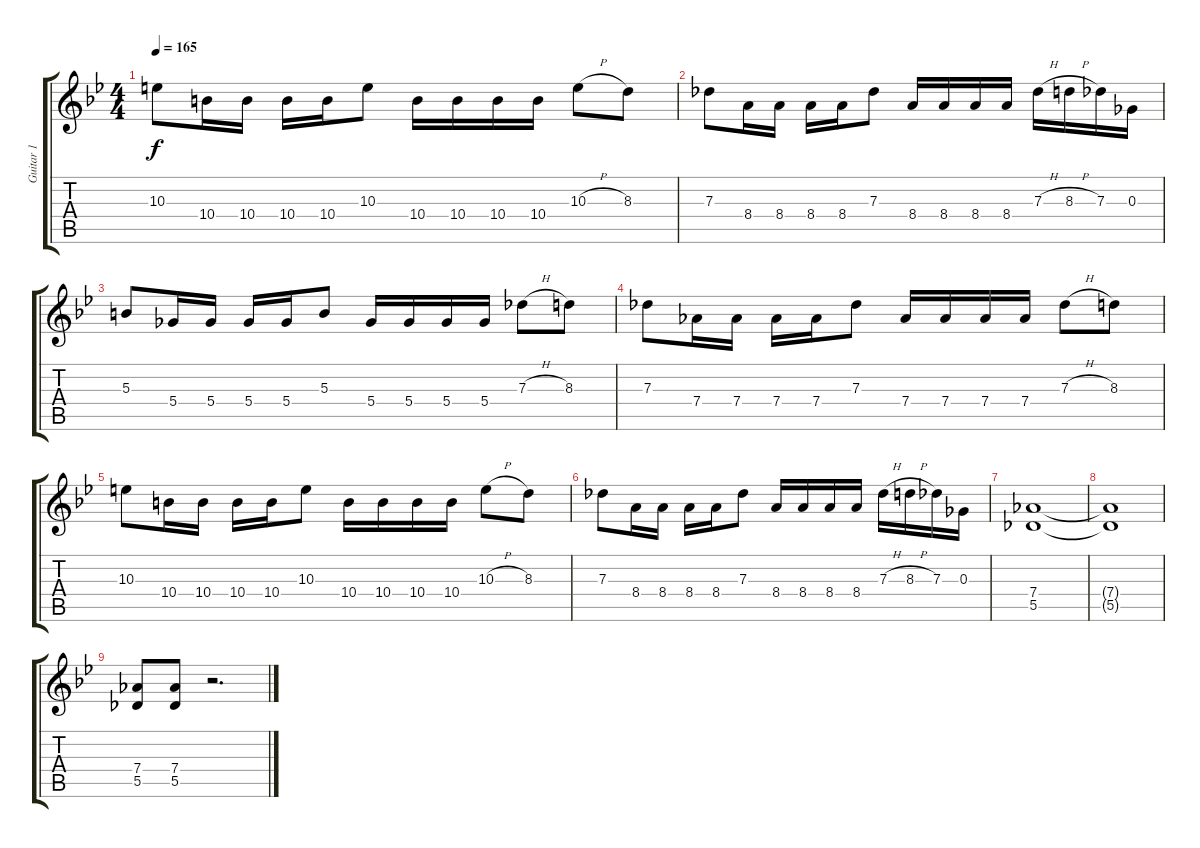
\track ("Guitar 1" "Guitar 1") {instrument overdrivenguitar}
\staff {score tabs}
\tuning (Eb4 Bb3 Gb3 Db3 Ab2 Eb2) {hide}
\ts (4 4)
\tempo 165
\clef g2
\ks bb
10.3.8{dy f} 10.4.16 10.4.16 10.4.16 10.4.16 10.3.8 10.4.16 10.4.16 10.4.16 10.4.16 10.3{h}.8 8.3.8 |
7.3.8 8.4.16 8.4.16 8.4.16 8.4.16 7.3.8 8.4.16 8.4.16 8.4.16 8.4.16 7.3{h}.16 8.3{h}.16 7.3.16 0.3.16 |
5.3.8 5.4.16 5.4.16 5.4.16 5.4.16 5.3.8 5.4.16 5.4.16 5.4.16 5.4.16 7.3{h}.8 8.3.8 |
7.3.8 7.4.16 7.4.16 7.4.16 7.4.16 7.3.8 7.4.16 7.4.16 7.4.16 7.4.16 7.3{h}.8 8.3.8 |
10.3.8 10.4.16 10.4.16 10.4.16 10.4.16 10.3.8 10.4.16 10.4.16 10.4.16 10.4.16 10.3{h}.8 8.3.8 |
7.3.8 8.4.16 8.4.16 8.4.16 8.4.16 7.3.8 8.4.16 8.4.16 8.4.16 8.4.16 7.3{h}.16 8.3{h}.16 7.3.16 0.3.16 |
(7.4 5.5).1 |
(7.4{t} 5.5{t}).1 |
(7.4 5.5).8 (7.4 5.5).8 r.2{d}
